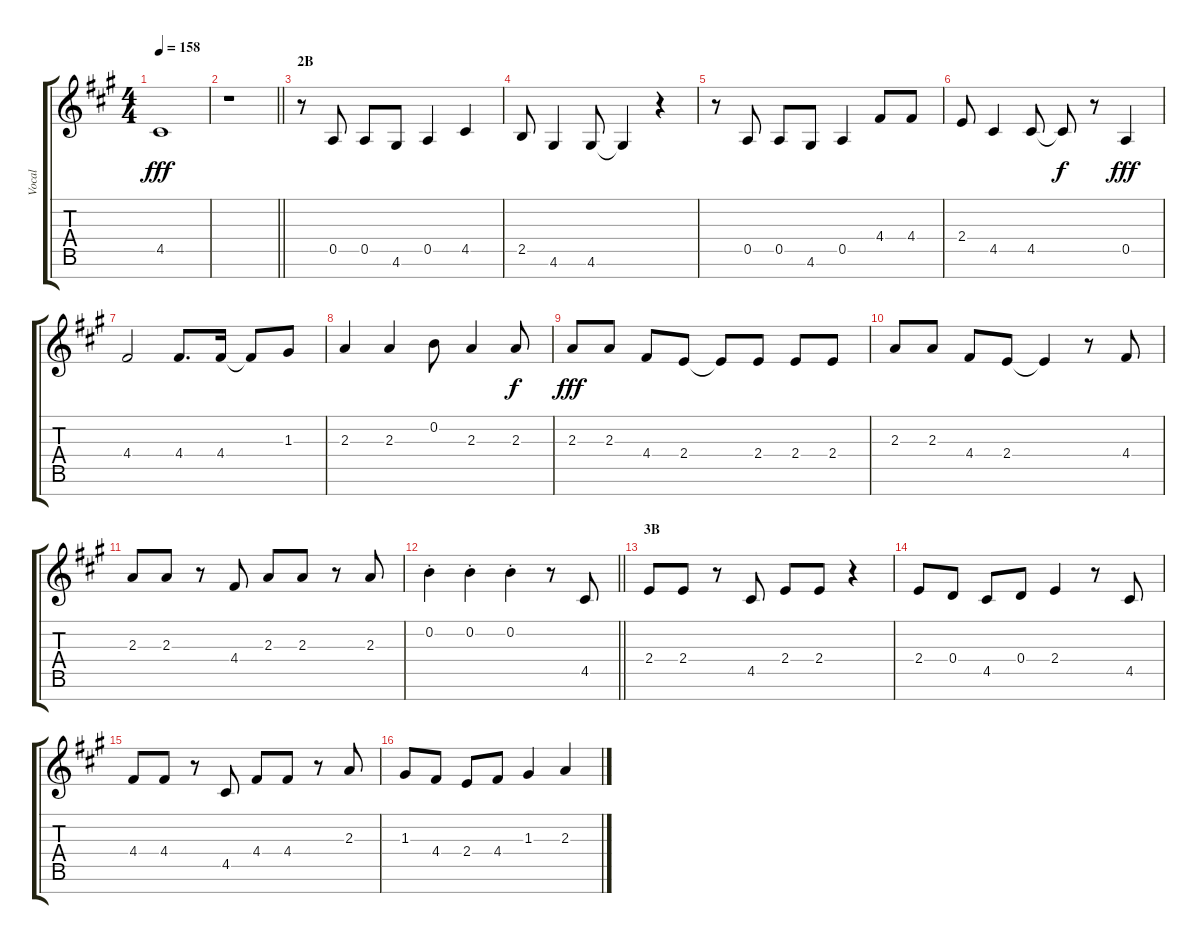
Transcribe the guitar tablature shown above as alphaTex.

\track ("Vocal" "Vocal") {instrument voiceoohs}
\staff {score tabs}
\tuning (E5 B4 G4 D4 A3 E3 B2) {hide}
\ts (4 4)
\tempo 158
\clef g2
\ks a
4.5.1{dy fff} |
\barLineRight lightlight
r.1 |
\section ("" "2B")
r.8 0.5.8 0.5.8 4.6.8 0.5.4 4.5.4 |
2.5.8 4.6.4 4.6.8 4.6{t}.4 r.4 |
r.8 0.5.8 0.5.8 4.6.8 0.5.4 4.4.8 4.4.8 |
2.4.8 4.5.4 4.5.8 4.5{t}.8{dy f} r.8 0.5.4{dy fff} |
4.4.2 4.4.8{d} 4.4.16 4.4{t}.8 1.3.8 |
2.3.4 2.3.4 0.2.8 2.3.4 2.3.8{dy f} |
2.3.8{dy fff} 2.3.8 4.4.8 2.4.8 2.4{t}.8 2.4.8 2.4.8 2.4.8 |
2.3.8 2.3.8 4.4.8 2.4.8 2.4{t}.4 r.8 4.4.8 |
2.3.8 2.3.8 r.8 4.4.8 2.3.8 2.3.8 r.8 2.3.8 |
\barLineRight lightlight
0.2{st}.4 0.2{st}.4 0.2{st}.4 r.8 4.5.8 |
\section ("" "3B")
2.4.8 2.4.8 r.8 4.5.8 2.4.8 2.4.8 r.4 |
2.4.8 0.4.8 4.5.8 0.4.8 2.4.4 r.8 4.5.8 |
4.4.8 4.4.8 r.8 4.5.8 4.4.8 4.4.8 r.8 2.3.8 |
1.3.8 4.4.8 2.4.8 4.4.8 1.3.4 2.3.4
